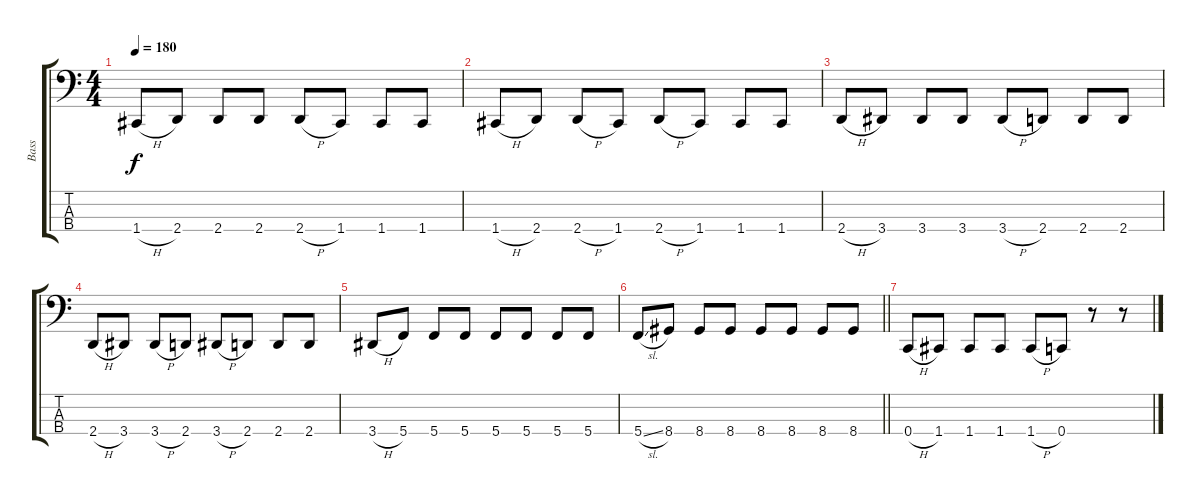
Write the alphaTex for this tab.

\track ("Bass" "Bass") {instrument electricbasspick}
\staff {score tabs}
\tuning (F2 C2 G1 C1) {hide}
\ts (4 4)
\tempo 180
\clef f4
\ks c
1.4{h}.8{dy f} 2.4.8 2.4.8 2.4.8 2.4{h}.8 1.4.8 1.4.8 1.4.8 |
1.4{h}.8 2.4.8 2.4{h}.8 1.4.8 2.4{h}.8 1.4.8 1.4.8 1.4.8 |
2.4{h}.8 3.4.8 3.4.8 3.4.8 3.4{h}.8 2.4.8 2.4.8 2.4.8 |
2.4{h}.8 3.4.8 3.4{h}.8 2.4.8 3.4{h}.8 2.4.8 2.4.8 2.4.8 |
3.4{h}.8 5.4.8 5.4.8 5.4.8 5.4.8 5.4.8 5.4.8 5.4.8 |
\barLineRight lightlight
5.4{sl}.8 8.4.8 8.4.8 8.4.8 8.4.8 8.4.8 8.4.8 8.4.8 |
\section ("" "")
0.4{h}.8 1.4.8 1.4.8 1.4.8 1.4{h}.8 0.4.8 r.8 r.8
